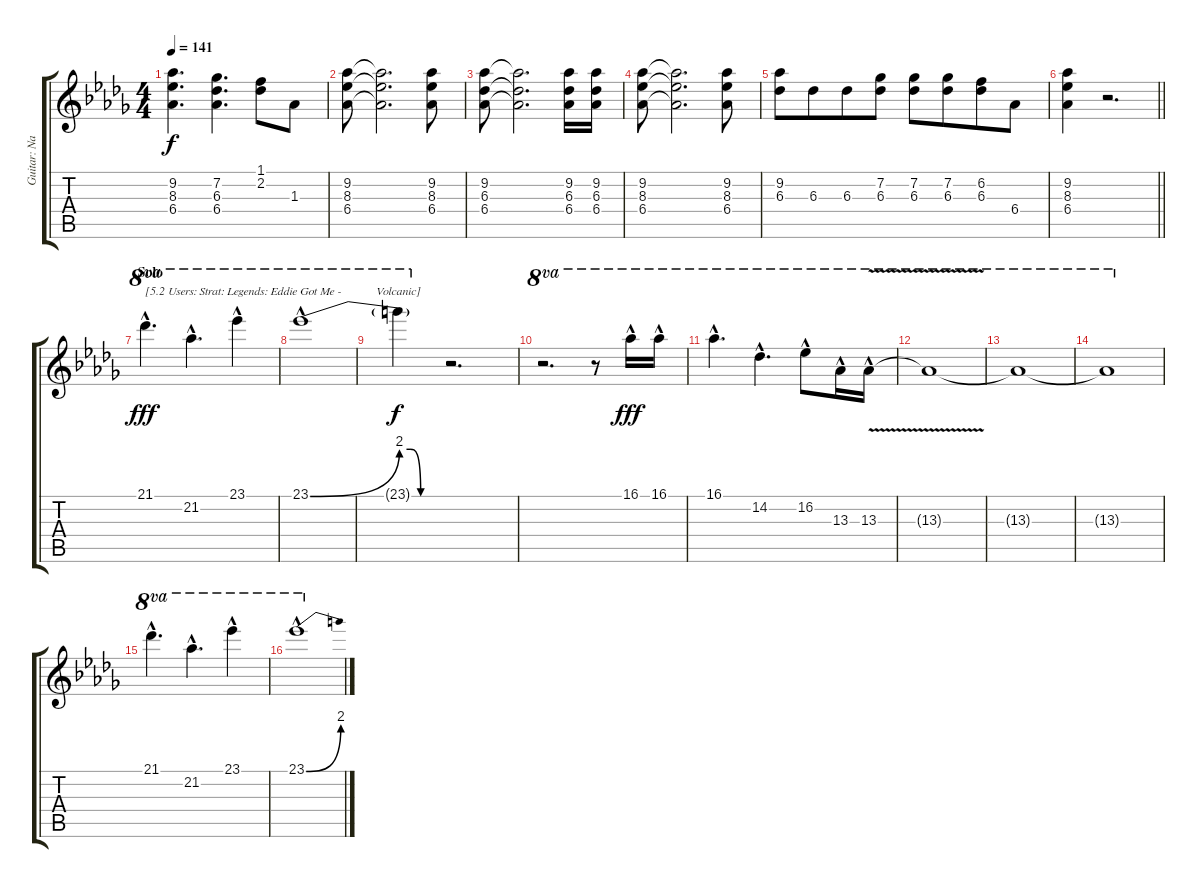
\track ("Guitar: Nancy" "Guitar: Na") {instrument distortionguitar}
\staff {score tabs}
\tuning (E4 B3 G3 D3 A2 E2) {hide}
\ts (4 4)
\tempo 141
\clef g2
\ks db
(9.2{t} 8.3{t} 6.4{t}).4{d dy f} (7.2 6.3 6.4).4{d} (1.1 2.2).8 1.3.8 |
(9.2 8.3 6.4).8 (9.2{t} 8.3{t} 6.4{t}).2{d} (9.2 8.3 6.4).8 |
(9.2 6.3 6.4).8 (9.2{t} 6.3{t} 6.4{t}).2{d} (9.2 6.3 6.4).16 (9.2 6.3 6.4).16 |
(9.2 8.3 6.4).8 (9.2{t} 8.3{t} 6.4{t}).2{d} (9.2 8.3 6.4).8 |
(9.2 6.3).8 6.3.8{beam merge} 6.3.8 (7.2 6.3).8 (7.2 6.3).8 (7.2 6.3).8{beam merge} (6.2 6.3).8 6.4.8 |
\barLineRight lightlight
(9.2 8.3 6.4).4 r.2{d} |
\section ("" "Solo")
21.1{hac}.4{d ot 8va txt "[5.2 Users: Strat: Legends: Eddie Got Me - " dy fff volume 16 instrument overdrivenguitar} 21.2{hac}.4{d ot 8va} 23.1{hac}.4{ot 8va} |
23.1{be (bend 0 0 60 8) hac}.1{ot 8va txt "                         Volcanic]"} |
23.1{be (custom 0 8 15 8 30 0 60 0) t}.4{ot 8va dy f} r.2{d} |
r.2{d ot 8va} r.8{ot 8va} 16.1{hac}.16{ot 8va dy fff} 16.1{hac}.16{ot 8va} |
16.1{hac}.4{d ot 8va} 14.2{hac}.4{d ot 8va} 16.2{hac}.8{ot 8va} 13.3{hac}.16{ot 8va} 13.3{v hac}.16{ot 8va} |
13.3{t}.1{ot 8va} |
13.3{t}.1{ot 8va} |
13.3{t}.1{ot 8va} |
21.1{hac}.4{d ot 8va} 21.2{hac}.4{d ot 8va} 23.1{hac}.4{ot 8va} |
23.1{be (bend 0 0 60 8) hac}.1{ot 8va}
